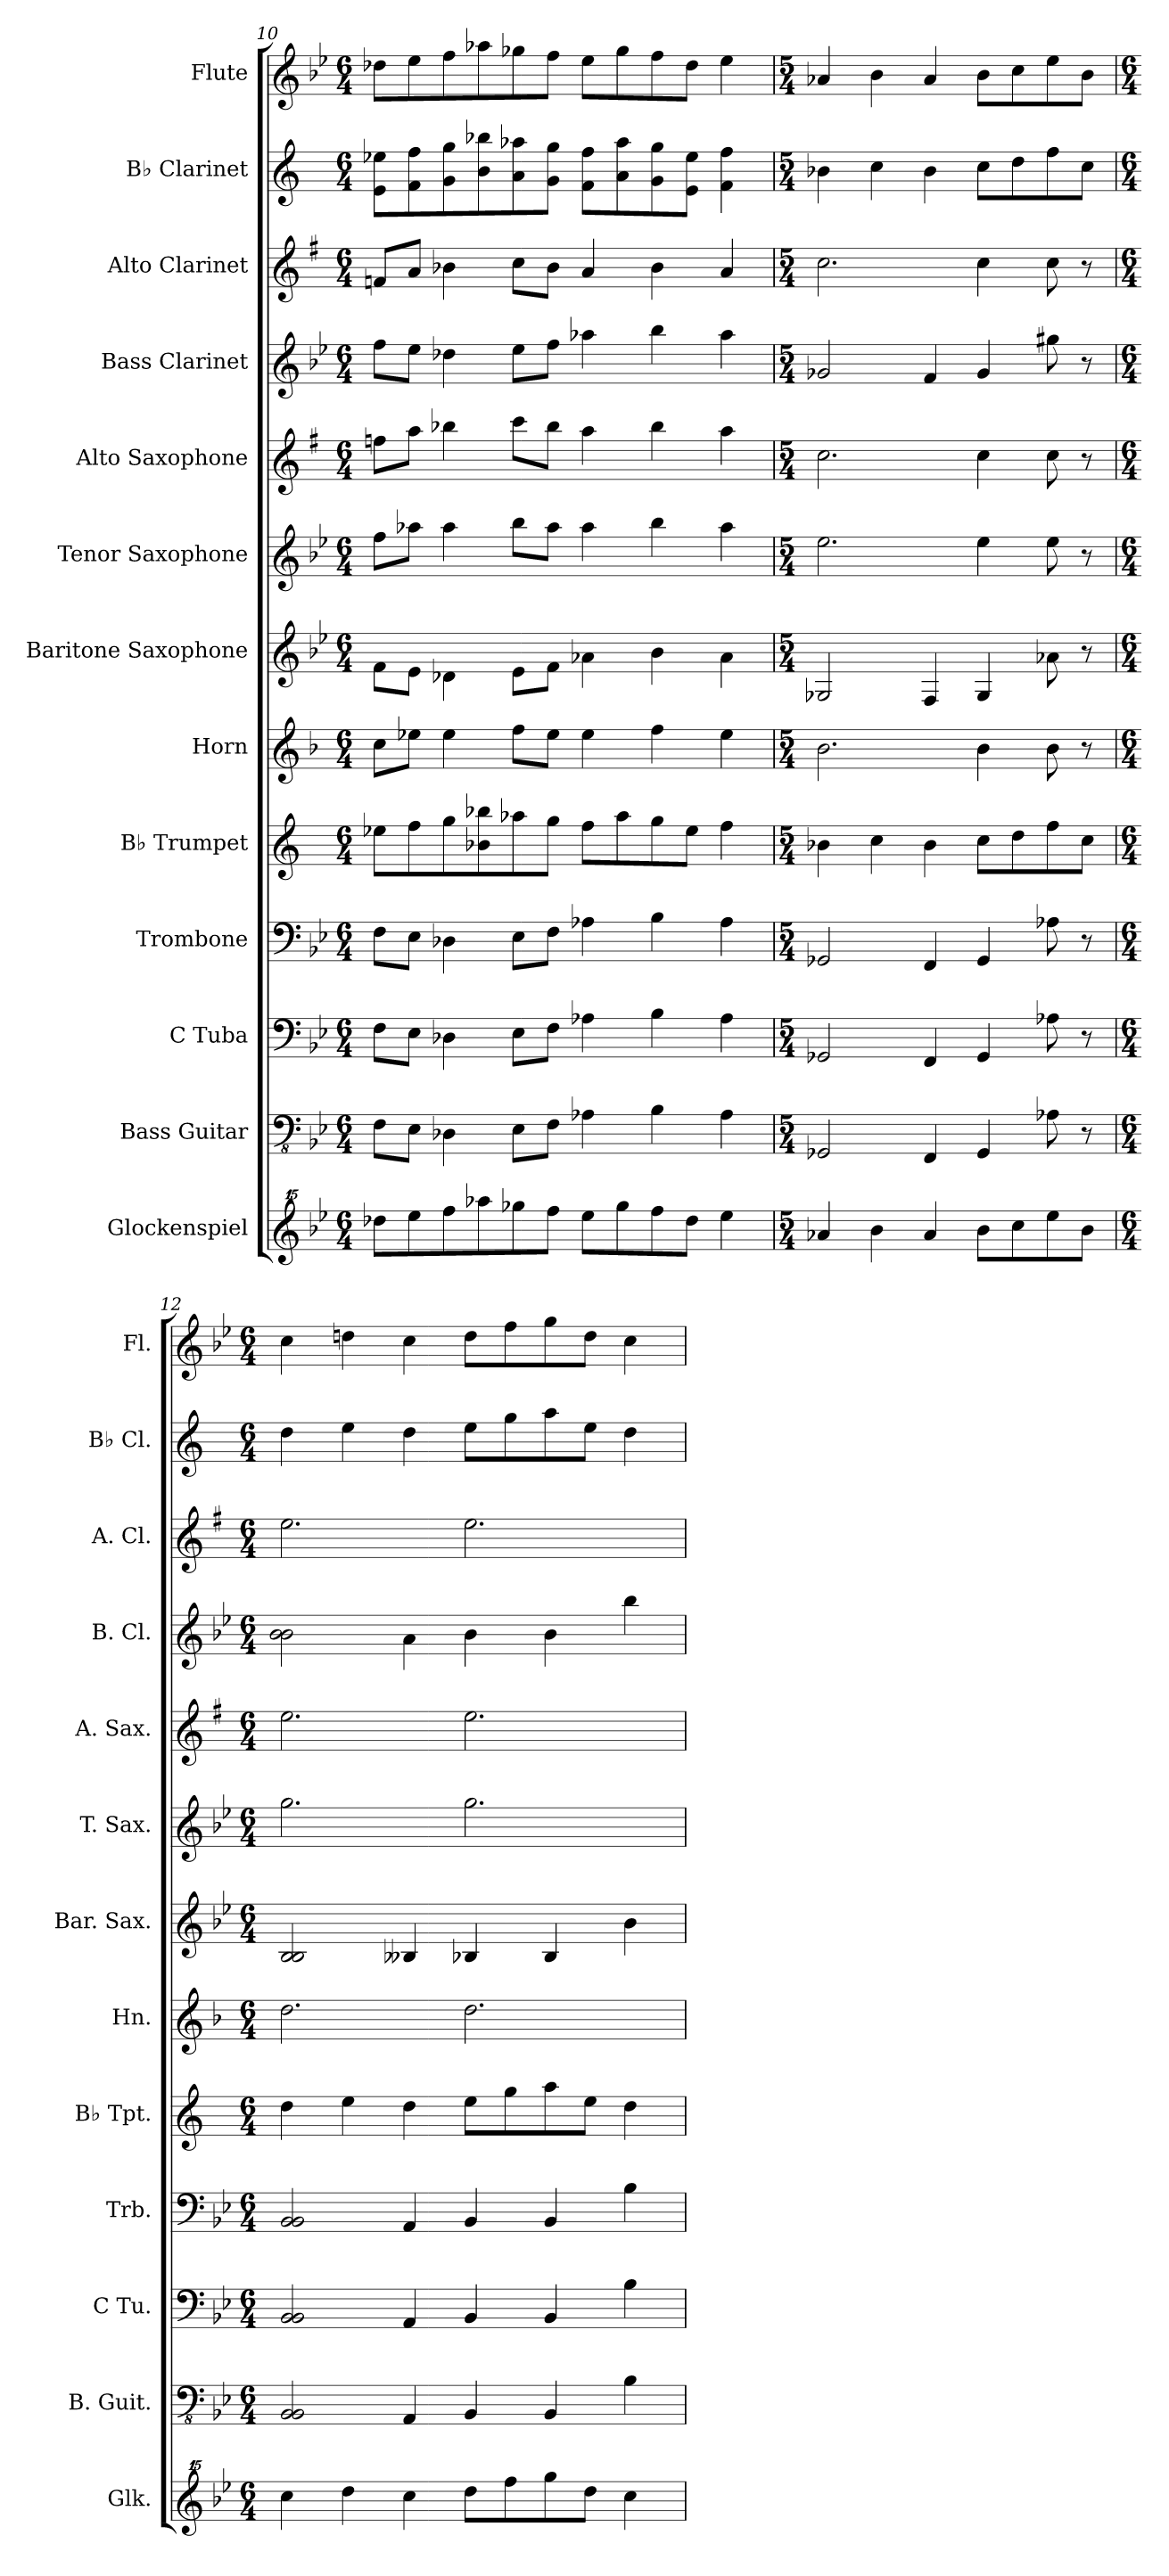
**kern	**kern	**kern	**kern	**kern	**kern	**kern	**kern	**kern	**kern	**kern	**kern	**kern
*part13	*part12	*part11	*part10	*part9	*part8	*part7	*part6	*part5	*part4	*part3	*part2	*part1
*staff13	*staff12	*staff11	*staff10	*staff9	*staff8	*staff7	*staff6	*staff5	*staff4	*staff3	*staff2	*staff1
*I"Glockenspiel	*I"Bass Guitar	*I"C Tuba	*I"Trombone	*I"B♭ Trumpet	*I"Horn	*I"Baritone Saxophone	*I"Tenor Saxophone	*I"Alto Saxophone	*I"Bass Clarinet	*I"Alto Clarinet	*I"B♭ Clarinet	*I"Flute
*I'Glk.	*I'B. Guit.	*I'C Tu.	*I'Trb.	*I'B♭ Tpt.	*I'Hn.	*I'Bar. Sax.	*I'T. Sax.	*I'A. Sax.	*I'B. Cl.	*I'A. Cl.	*I'B♭ Cl.	*I'Fl.
*clefG^^2	*clefFv4	*clefF4	*clefF4	*clefG2	*clefG2	*clefG2	*clefG2	*clefG2	*clefG2	*clefG2	*clefG2	*clefG2
*	*	*	*	*ITrd1c2	*ITrd4c7	*ITrd12c21	*ITrd8c14	*ITrd5c9	*ITrd8c14	*ITrd5c9	*ITrd1c2	*
*k[b-e-]	*k[b-e-]	*k[b-e-]	*k[b-e-]	*k[b-e-]	*k[b-e-]	*k[b-e-]	*k[b-e-]	*k[b-e-]	*k[b-e-]	*k[b-e-]	*k[b-e-]	*k[b-e-]
*B-:	*B-:	*B-:	*B-:	*B-:	*B-:	*B-:	*B-:	*B-:	*B-:	*B-:	*B-:	*B-:
*M6/4	*M6/4	*M6/4	*M6/4	*M6/4	*M6/4	*M6/4	*M6/4	*M6/4	*M6/4	*M6/4	*M6/4	*M6/4
=10	=10	=10	=10	=10	=10	=10	=10	=10	=10	=10	=10	=10
8dddd-X\L	8FF\L	8F\L	8F\L	8dd-X\L	8f\L	8F\L	8f\L	8a-X\L	8f\L	8A-X/L	8d\ 8dd-X\L	8dd-X\L
8eeee-\	8EE-\J	8E-\J	8E-\J	8ee-\	8a-X\J	8E-\J	8a-X\J	8cc\J	8e-\J	8c/J	8e-\ 8ee-\	8ee-\
8ffff\	4DD-X\	4D-X\	4D-X\	8ff\	4a-\	4D-X\	4a-\	4dd-X\	4d-X\	4d-X\	8f\ 8ff\	8ff\
8aaaa-X\	.	.	.	8a-X\ 8aa-X\	.	.	.	.	.	.	8a\ 8aa-X\	8aa-X\
8gggg-X\	8EE-\L	8E-\L	8E-\L	8gg-X\	8b-\L	8E-\L	8b-\L	8ee-\L	8e-\L	8e-\L	8g\ 8gg-X\	8gg-X\
8ffff\J	8FF\J	8F\J	8F\J	8ff\J	8a-\J	8F\J	8a-\J	8dd-\J	8f\J	8d-\J	8f\ 8ff\J	8ff\J
8eeee-\L	4AA-X\	4A-X\	4A-X\	8ee-\L	4a-\	4A-X\	4a-\	4cc\	4a-X\	4c/	8e-\ 8ee-\L	8ee-\L
8gggg-\	.	.	.	8gg-\	.	.	.	.	.	.	8g\ 8gg-\	8gg-\
8ffff\	4BB-\	4B-\	4B-\	8ff\	4b-\	4B-\	4b-\	4dd-\	4b-\	4d-\	8f\ 8ff\	8ff\
8dddd-\J	.	.	.	8dd-\J	.	.	.	.	.	.	8d\ 8dd-\J	8dd-\J
4eeee-\	4AA-\	4A-\	4A-\	4ee-\	4a-\	4A-\	4a-\	4cc\	4a-\	4c/	4e-\ 4ee-\	4ee-\
!!LO:PB:g=z
=11	=11	=11	=11	=11	=11	=11	=11	=11	=11	=11	=11	=11
*M5/4	*M5/4	*M5/4	*M5/4	*M5/4	*M5/4	*M5/4	*M5/4	*M5/4	*M5/4	*M5/4	*M5/4	*M5/4
4aaa-X/	2GGG-X/	2GG-X/	2GG-X/	4a-X\	2.e-\	2GG-X/	2.e-\	2.e-\	2G-X/	2.e-\	4a-X\	4a-X/
4bbb-\	.	.	.	4b-\	.	.	.	.	.	.	4b-\	4b-\
4aaa-/	4FFF/	4FF/	4FF/	4a-\	.	4FF/	.	.	4F/	.	4a-\	4a-/
8bbb-\L	4GGG-/	4GG-/	4GG-/	8b-\L	4e-\	4GG-/	4e-\	4e-\	4G-/	4e-\	8b-\L	8b-\L
8cccc\	.	.	.	8cc\	.	.	.	.	.	.	8cc\	8cc\
8eeee-\	8AA-X\	8A-X\	8A-X\	8ee-\	8e-\	8A-X\	8e-\	8e-\	8g#X\	8e-\	8ee-\	8ee-\
8bbb-\J	8r	8r	8r	8b-\J	8r	8r	8r	8r	8r	8r	8b-\J	8b-\J
=12	=12	=12	=12	=12	=12	=12	=12	=12	=12	=12	=12	=12
*M6/4	*M6/4	*M6/4	*M6/4	*M6/4	*M6/4	*M6/4	*M6/4	*M6/4	*M6/4	*M6/4	*M6/4	*M6/4
4cccc\	2BBB-/ 2BBB-/	2BB-/ 2BB-/	2BB-/ 2BB-/	4cc\	2.g\	2BB-/ 2BB-/	2.g\	2.g\	2B-\ 2B-\	2.g\	4cc\	4cc\
4dddd\	.	.	.	4dd\	.	.	.	.	.	.	4dd\	4ddn\
4cccc\	4AAA/	4AA/	4AA/	4cc\	.	4BB--X/	.	.	4A\	.	4cc\	4cc\
8dddd\L	4BBB-/	4BB-/	4BB-/	8dd\L	2.g\	4BB-X/	2.g\	2.g\	4B-\	2.g\	8dd\L	8dd\L
8ffff\	.	.	.	8ff\	.	.	.	.	.	.	8ff\	8ff\
8gggg\	4BBB-/	4BB-/	4BB-/	8gg\	.	4BB-/	.	.	4B-\	.	8gg\	8gg\
8dddd\J	.	.	.	8dd\J	.	.	.	.	.	.	8dd\J	8dd\J
4cccc\	4BB-\	4B-\	4B-\	4cc\	.	4B-\	.	.	4b-\	.	4cc\	4cc\
=	=	=	=	=	=	=	=	=	=	=	=	=
*-	*-	*-	*-	*-	*-	*-	*-	*-	*-	*-	*-	*-
